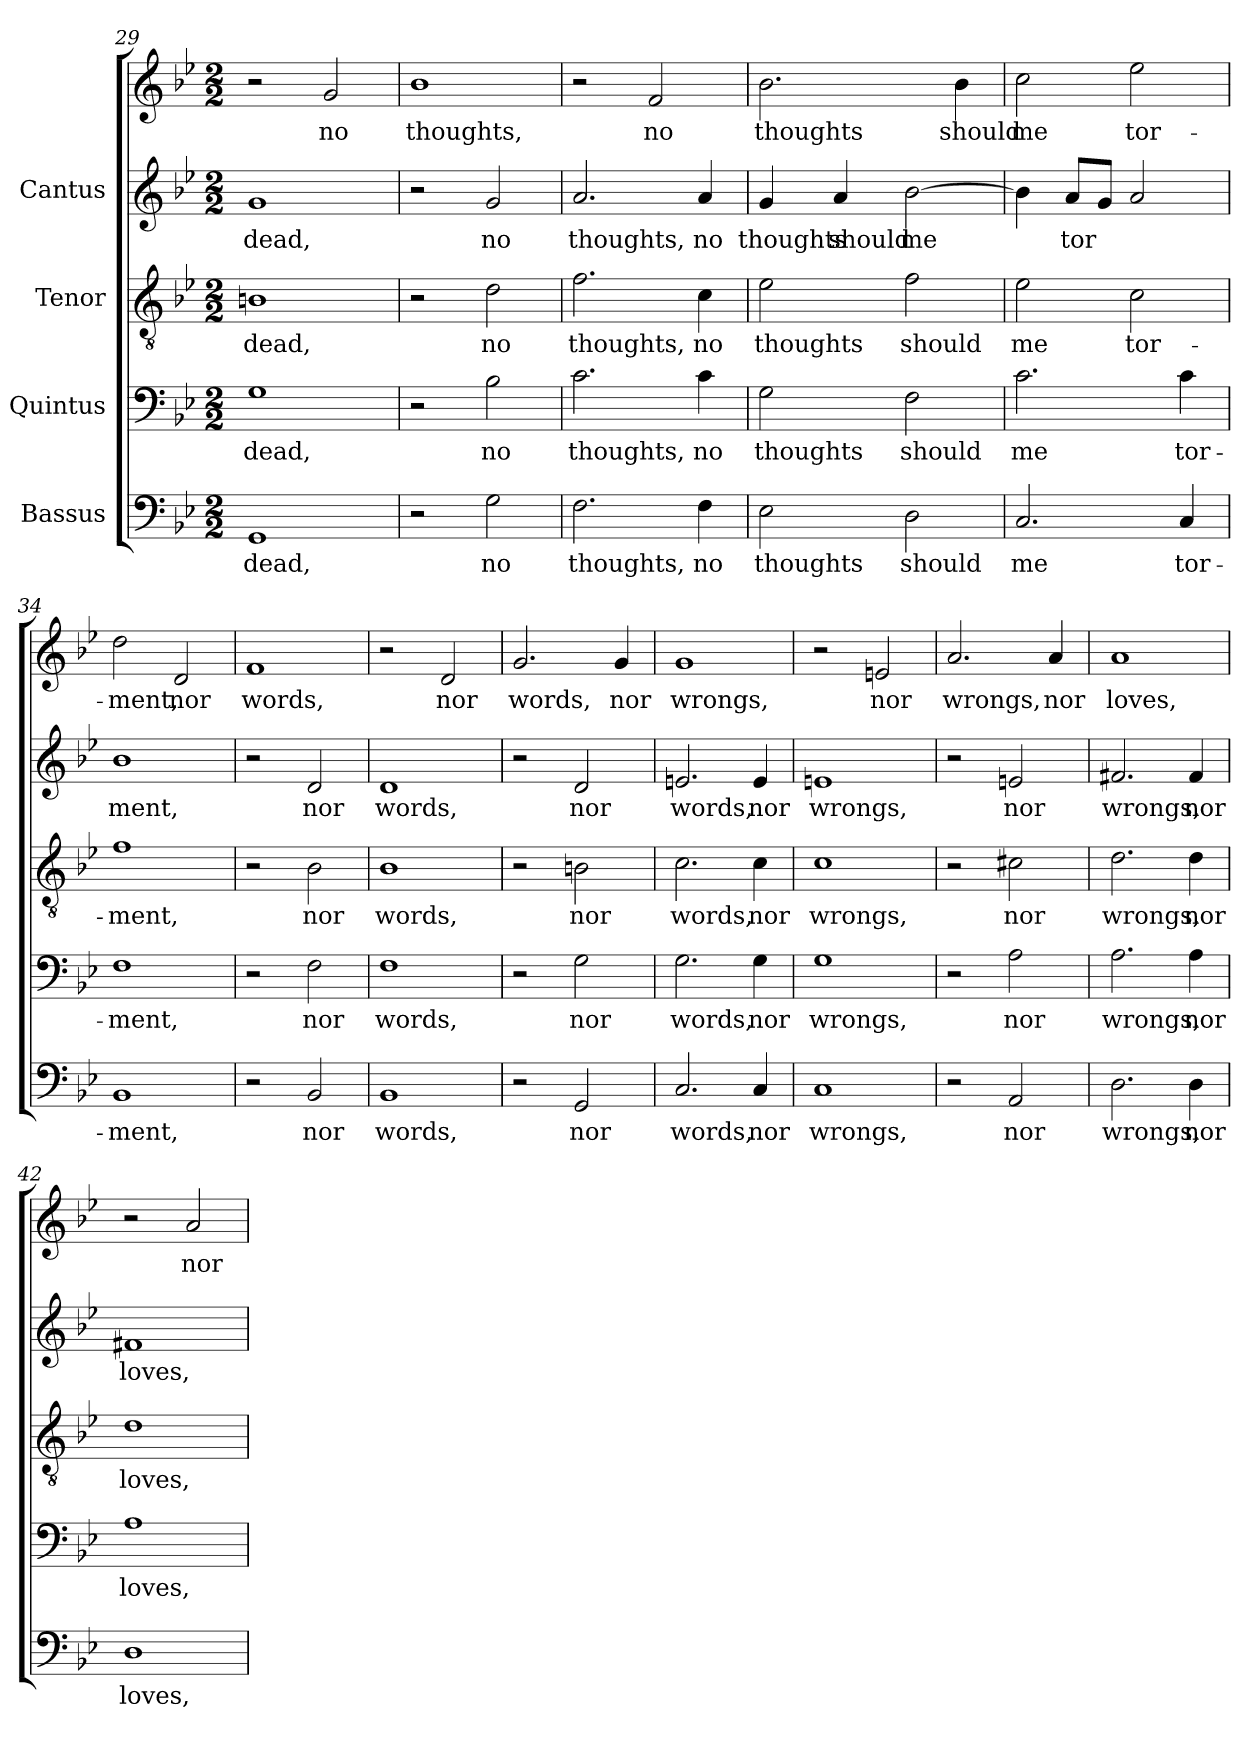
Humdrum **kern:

**kern	**text	**kern	**text	**kern	**text	**kern	**text	**kern	**text
*part4	*part4	*part3	*part3	*part2	*part2	*part1	*part1	*part1	*part1
*staff5	*staff5	*staff4	*staff4	*staff3	*staff3	*staff2	*staff2	*staff1	*staff1
*I"Bassus	*	*I"Quintus	*	*I"Tenor	*	*I"Cantus	*	*	*
*clefF4	*	*clefF4	*	*clefGv2	*	*clefG2	*	*clefG2	*
*k[b-e-]	*	*k[b-e-]	*	*k[b-e-]	*	*k[b-e-]	*	*k[b-e-]	*
*B-:	*	*B-:	*	*B-:	*	*B-:	*	*B-:	*
*M2/2	*	*M2/2	*	*M2/2	*	*M2/2	*	*M2/2	*
=29	=29	=29	=29	=29	=29	=29	=29	=29	=29
!	!LO:LY:b:cj	!	!LO:LY:b:cj	!	!LO:LY:b:cj	!	!LO:LY:b:cj	!	!
1GG	dead,	1G	dead,	1Bn	dead,	1g	dead,	2r	.
!	!	!	!	!	!	!	!	!	!LO:LY:b:cj
.	.	.	.	.	.	.	.	2g/	no
=30	=30	=30	=30	=30	=30	=30	=30	=30	=30
!	!	!	!	!	!	!	!	!	!LO:LY:b:cj
2r	.	2r	.	2r	.	2r	.	1b-	thoughts,
!	!LO:LY:b:cj	!	!LO:LY:b:cj	!	!LO:LY:b:cj	!	!LO:LY:b:cj	!	!
2G\	no	2B-\	no	2d\	no	2g/	no	.	.
=31	=31	=31	=31	=31	=31	=31	=31	=31	=31
!	!LO:LY:b:cj	!	!LO:LY:b:cj	!	!LO:LY:b:cj	!	!LO:LY:b:cj	!	!
2.F\	thoughts,	2.c\	thoughts,	2.f\	thoughts,	2.a/	thoughts,	2r	.
!	!	!	!	!	!	!	!	!	!LO:LY:b:cj
.	.	.	.	.	.	.	.	2f/	no
!	!LO:LY:b:cj	!	!LO:LY:b:cj	!	!LO:LY:b:cj	!	!LO:LY:b:cj	!	!
4F\	no	4c\	no	4c\	no	4a/	no	.	.
=32	=32	=32	=32	=32	=32	=32	=32	=32	=32
!	!LO:LY:b:cj	!	!LO:LY:b:cj	!	!LO:LY:b:cj	!	!LO:LY:b:cj	!	!LO:LY:b:cj
2E-\	thoughts	2G\	thoughts	2e-\	thoughts	4g/	thoughts	2.b-\	thoughts
!	!	!	!	!	!	!	!LO:LY:b:cj	!	!
.	.	.	.	.	.	4a/	should	.	.
!	!LO:LY:b:cj	!	!LO:LY:b:cj	!	!LO:LY:b:cj	!	!LO:LY:b:cj	!	!
2D\	should	2F\	should	2f\	should	[>2b-\	me	.	.
!	!	!	!	!	!	!	!	!	!LO:LY:b:cj
.	.	.	.	.	.	.	.	4b-\	should
!!LO:PB:g=z
=33	=33	=33	=33	=33	=33	=33	=33	=33	=33
!	!LO:LY:b:cj	!	!LO:LY:b:cj	!	!LO:LY:b:cj	!	!LO:LY:b:cj	!	!LO:LY:b:cj
2.C/	me	2.c\	me	2e-\	me	4b-\]	-	2cc\	me
!	!	!	!	!	!	!	!LO:LY:b:cj	!	!
.	.	.	.	.	.	8a/L	tor-	.	.
!	!	!	!	!	!	!	!LO:LY:b:cj	!	!
.	.	.	.	.	.	8g/J	--	.	.
!	!	!	!	!	!LO:LY:b:cj	!	!LO:LY:b:cj	!	!LO:LY:b:cj
.	.	.	.	2c\	tor-	2a/	--	2ee-\	tor-
!	!LO:LY:b:cj	!	!LO:LY:b:cj	!	!	!	!	!	!
4C/	tor-	4c\	tor-	.	.	.	.	.	.
=34	=34	=34	=34	=34	=34	=34	=34	=34	=34
!	!LO:LY:b:cj	!	!LO:LY:b:cj	!	!LO:LY:b:cj	!	!LO:LY:b:cj	!	!LO:LY:b:cj
1BB-	-ment,	1F	-ment,	1f	-ment,	1b-	ment,	2dd\	-ment,
!	!	!	!	!	!	!	!	!	!LO:LY:b:cj
.	.	.	.	.	.	.	.	2d/	nor
=35	=35	=35	=35	=35	=35	=35	=35	=35	=35
!	!	!	!	!	!	!	!	!	!LO:LY:b:cj
2r	.	2r	.	2r	.	2r	.	1f	words,
!	!LO:LY:b:cj	!	!LO:LY:b:cj	!	!LO:LY:b:cj	!	!LO:LY:b:cj	!	!
2BB-/	nor	2F\	nor	2B-\	nor	2d/	nor	.	.
=36	=36	=36	=36	=36	=36	=36	=36	=36	=36
!	!LO:LY:b:cj	!	!LO:LY:b:cj	!	!LO:LY:b:cj	!	!LO:LY:b:cj	!	!
1BB-	words,	1F	words,	1B-	words,	1d	words,	2r	.
!	!	!	!	!	!	!	!	!	!LO:LY:b:cj
.	.	.	.	.	.	.	.	2d/	nor
=37	=37	=37	=37	=37	=37	=37	=37	=37	=37
!	!	!	!	!	!	!	!	!	!LO:LY:b:cj
2r	.	2r	.	2r	.	2r	.	2.g/	words,
!	!LO:LY:b:cj	!	!LO:LY:b:cj	!	!LO:LY:b:cj	!	!LO:LY:b:cj	!	!
2GG/	nor	2G\	nor	2Bn\	nor	2d/	nor	.	.
!	!	!	!	!	!	!	!	!	!LO:LY:b:cj
.	.	.	.	.	.	.	.	4g/	nor
=38	=38	=38	=38	=38	=38	=38	=38	=38	=38
!	!LO:LY:b:cj	!	!LO:LY:b:cj	!	!LO:LY:b:cj	!	!LO:LY:b:cj	!	!LO:LY:b:cj
2.C/	words,	2.G\	words,	2.c\	words,	2.en/	words,	1g	wrongs,
!	!LO:LY:b:cj	!	!LO:LY:b:cj	!	!LO:LY:b:cj	!	!LO:LY:b:cj	!	!
4C/	nor	4G\	nor	4c\	nor	4e/	nor	.	.
=39	=39	=39	=39	=39	=39	=39	=39	=39	=39
!	!LO:LY:b:cj	!	!LO:LY:b:cj	!	!LO:LY:b:cj	!	!LO:LY:b:cj	!	!
1C	wrongs,	1G	wrongs,	1c	wrongs,	1en	wrongs,	2r	.
!	!	!	!	!	!	!	!	!	!LO:LY:b:cj
.	.	.	.	.	.	.	.	2en/	nor
!!LO:LB:g=z
=40	=40	=40	=40	=40	=40	=40	=40	=40	=40
!	!	!	!	!	!	!	!	!	!LO:LY:b:cj
2r	.	2r	.	2r	.	2r	.	2.a/	wrongs,
!	!LO:LY:b:cj	!	!LO:LY:b:cj	!	!LO:LY:b:cj	!	!LO:LY:b:cj	!	!
2AA/	nor	2A\	nor	2c#X\	nor	2en/	nor	.	.
!	!	!	!	!	!	!	!	!	!LO:LY:b:cj
.	.	.	.	.	.	.	.	4a/	nor
=41	=41	=41	=41	=41	=41	=41	=41	=41	=41
!	!LO:LY:b:cj	!	!LO:LY:b:cj	!	!LO:LY:b:cj	!	!LO:LY:b:cj	!	!LO:LY:b:cj
2.D\	wrongs,	2.A\	wrongs,	2.d\	wrongs,	2.f#X/	wrongs,	1a	loves,
!	!LO:LY:b:cj	!	!LO:LY:b:cj	!	!LO:LY:b:cj	!	!LO:LY:b:cj	!	!
4D\	nor	4A\	nor	4d\	nor	4f#/	nor	.	.
=42	=42	=42	=42	=42	=42	=42	=42	=42	=42
!	!LO:LY:b:cj	!	!LO:LY:b:cj	!	!LO:LY:b:cj	!	!LO:LY:b:cj	!	!
1D	loves,	1A	loves,	1d	loves,	1f#X	loves,	2r	.
!	!	!	!	!	!	!	!	!	!LO:LY:b:cj
.	.	.	.	.	.	.	.	2a/	nor
=	=	=	=	=	=	=	=	=	=
*-	*-	*-	*-	*-	*-	*-	*-	*-	*-
